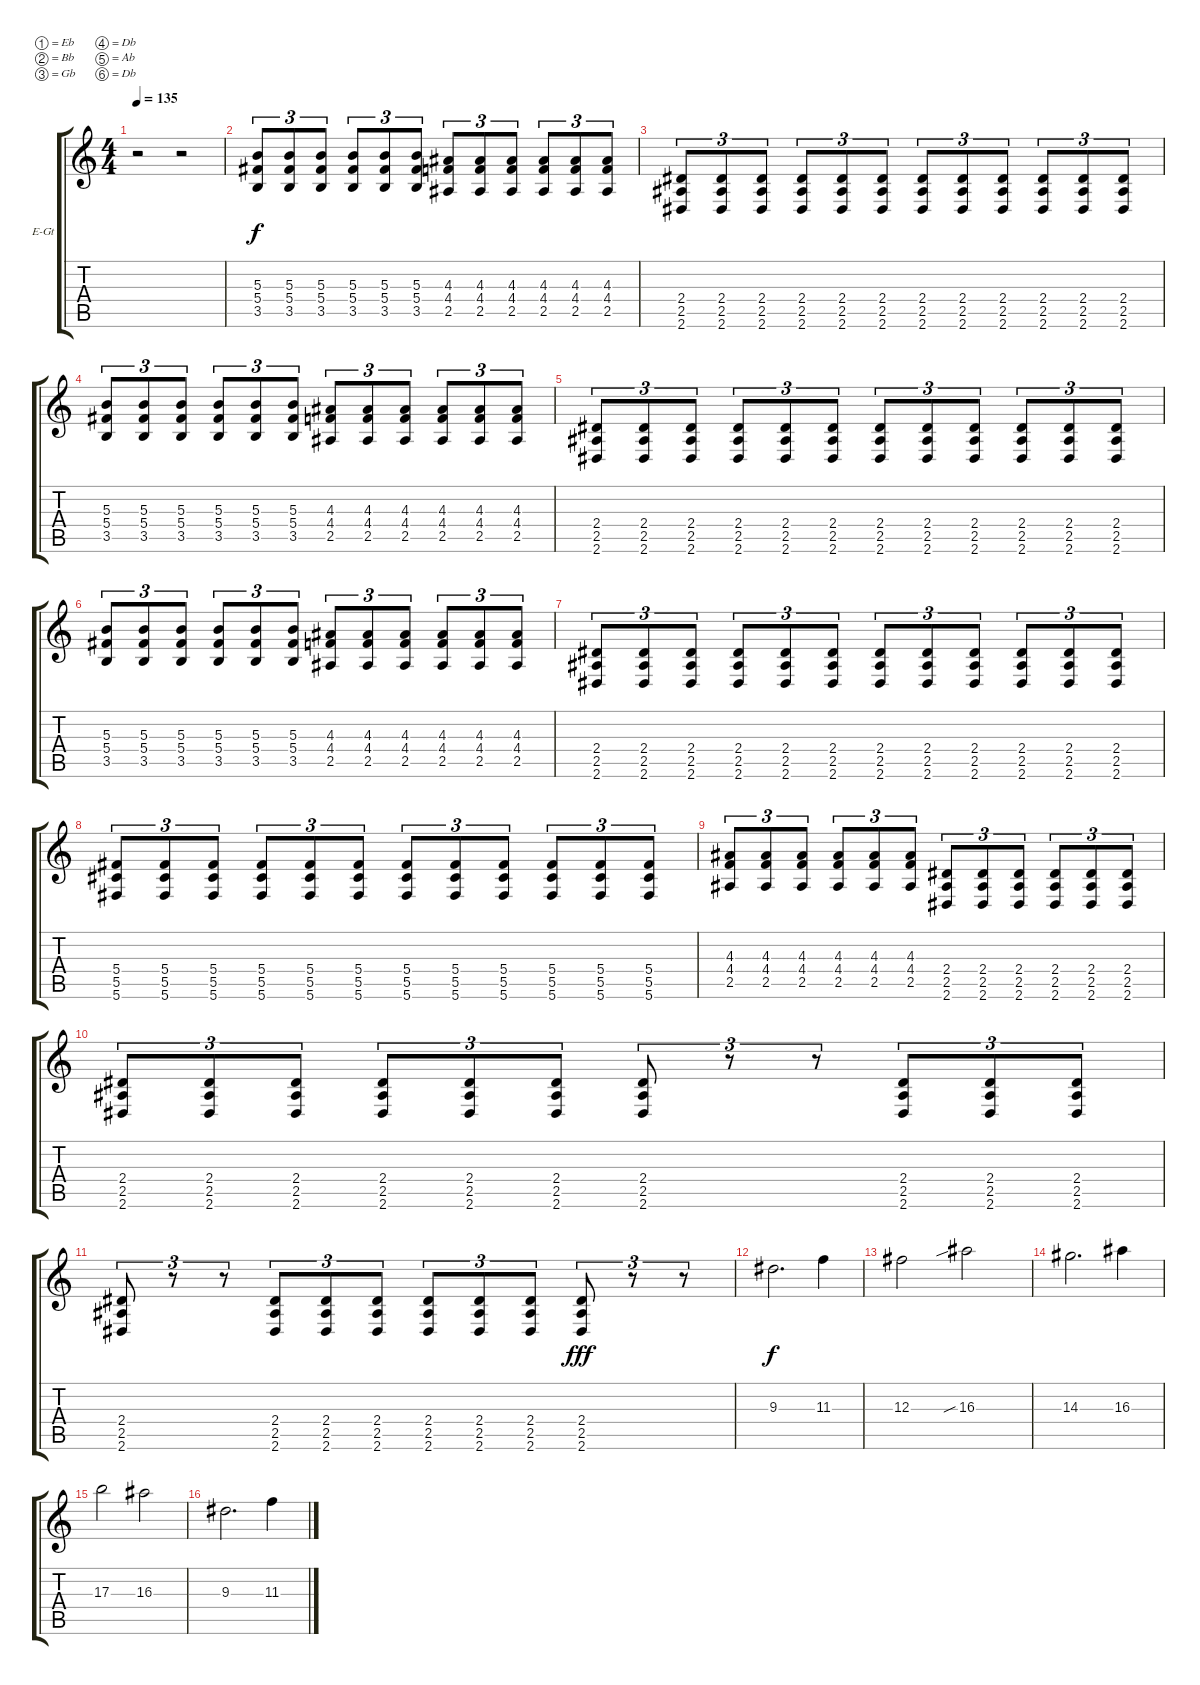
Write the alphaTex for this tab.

\bracketExtendMode groupsimilarinstruments
\firstSystemTrackNameOrientation horizontal
\otherSystemsTrackNameOrientation horizontal
\track ("Gtr.1 - Brad Delson" "E-Gt") {instrument distortionguitar}
\staff {score tabs}
\tuning (Eb4 Bb3 Gb3 Db3 Ab2 Db2)
\ts (4 4)
\tempo 135
\clef g2
\ks c
r.2{dy f} r.2 |
(5.3 5.4 3.5).8{tu (3 2)} (5.3 5.4 3.5).8{tu (3 2)} (5.3 5.4 3.5).8{tu (3 2)} (5.3 5.4 3.5).8{tu (3 2)} (5.3 5.4 3.5).8{tu (3 2)} (5.3 5.4 3.5).8{tu (3 2)} (4.3 4.4 2.5).8{tu (3 2)} (4.3 4.4 2.5).8{tu (3 2)} (4.3 4.4 2.5).8{tu (3 2)} (4.3 4.4 2.5).8{tu (3 2)} (4.3 4.4 2.5).8{tu (3 2)} (4.3 4.4 2.5).8{tu (3 2)} |
(2.4 2.5 2.6).8{tu (3 2)} (2.4 2.5 2.6).8{tu (3 2)} (2.4 2.5 2.6).8{tu (3 2)} (2.4 2.5 2.6).8{tu (3 2)} (2.4 2.5 2.6).8{tu (3 2)} (2.4 2.5 2.6).8{tu (3 2)} (2.4 2.5 2.6).8{tu (3 2)} (2.4 2.5 2.6).8{tu (3 2)} (2.4 2.5 2.6).8{tu (3 2)} (2.4 2.5 2.6).8{tu (3 2)} (2.4 2.5 2.6).8{tu (3 2)} (2.4 2.5 2.6).8{tu (3 2)} |
(5.3 5.4 3.5).8{tu (3 2)} (5.3 5.4 3.5).8{tu (3 2)} (5.3 5.4 3.5).8{tu (3 2)} (5.3 5.4 3.5).8{tu (3 2)} (5.3 5.4 3.5).8{tu (3 2)} (5.3 5.4 3.5).8{tu (3 2)} (4.3 4.4 2.5).8{tu (3 2)} (4.3 4.4 2.5).8{tu (3 2)} (4.3 4.4 2.5).8{tu (3 2)} (4.3 4.4 2.5).8{tu (3 2)} (4.3 4.4 2.5).8{tu (3 2)} (4.3 4.4 2.5).8{tu (3 2)} |
(2.4 2.5 2.6).8{tu (3 2)} (2.4 2.5 2.6).8{tu (3 2)} (2.4 2.5 2.6).8{tu (3 2)} (2.4 2.5 2.6).8{tu (3 2)} (2.4 2.5 2.6).8{tu (3 2)} (2.4 2.5 2.6).8{tu (3 2)} (2.4 2.5 2.6).8{tu (3 2)} (2.4 2.5 2.6).8{tu (3 2)} (2.4 2.5 2.6).8{tu (3 2)} (2.4 2.5 2.6).8{tu (3 2)} (2.4 2.5 2.6).8{tu (3 2)} (2.4 2.5 2.6).8{tu (3 2)} |
(5.3 5.4 3.5).8{tu (3 2)} (5.3 5.4 3.5).8{tu (3 2)} (5.3 5.4 3.5).8{tu (3 2)} (5.3 5.4 3.5).8{tu (3 2)} (5.3 5.4 3.5).8{tu (3 2)} (5.3 5.4 3.5).8{tu (3 2)} (4.3 4.4 2.5).8{tu (3 2)} (4.3 4.4 2.5).8{tu (3 2)} (4.3 4.4 2.5).8{tu (3 2)} (4.3 4.4 2.5).8{tu (3 2)} (4.3 4.4 2.5).8{tu (3 2)} (4.3 4.4 2.5).8{tu (3 2)} |
(2.4 2.5 2.6).8{tu (3 2)} (2.4 2.5 2.6).8{tu (3 2)} (2.4 2.5 2.6).8{tu (3 2)} (2.4 2.5 2.6).8{tu (3 2)} (2.4 2.5 2.6).8{tu (3 2)} (2.4 2.5 2.6).8{tu (3 2)} (2.4 2.5 2.6).8{tu (3 2)} (2.4 2.5 2.6).8{tu (3 2)} (2.4 2.5 2.6).8{tu (3 2)} (2.4 2.5 2.6).8{tu (3 2)} (2.4 2.5 2.6).8{tu (3 2)} (2.4 2.5 2.6).8{tu (3 2)} |
(5.4 5.5 5.6).8{tu (3 2)} (5.4 5.5 5.6).8{tu (3 2)} (5.4 5.5 5.6).8{tu (3 2)} (5.4 5.5 5.6).8{tu (3 2)} (5.4 5.5 5.6).8{tu (3 2)} (5.4 5.5 5.6).8{tu (3 2)} (5.4 5.5 5.6).8{tu (3 2)} (5.4 5.5 5.6).8{tu (3 2)} (5.4 5.5 5.6).8{tu (3 2)} (5.4 5.5 5.6).8{tu (3 2)} (5.4 5.5 5.6).8{tu (3 2)} (5.4 5.5 5.6).8{tu (3 2)} |
(4.3 4.4 2.5).8{tu (3 2)} (4.3 4.4 2.5).8{tu (3 2)} (4.3 4.4 2.5).8{tu (3 2)} (4.3 4.4 2.5).8{tu (3 2)} (4.3 4.4 2.5).8{tu (3 2)} (4.3 4.4 2.5).8{tu (3 2)} (2.4 2.5 2.6).8{tu (3 2)} (2.4 2.5 2.6).8{tu (3 2)} (2.4 2.5 2.6).8{tu (3 2)} (2.4 2.5 2.6).8{tu (3 2)} (2.4 2.5 2.6).8{tu (3 2)} (2.4 2.5 2.6).8{tu (3 2)} |
(2.4 2.5 2.6).8{tu (3 2)} (2.4 2.5 2.6).8{tu (3 2)} (2.4 2.5 2.6).8{tu (3 2)} (2.4 2.5 2.6).8{tu (3 2)} (2.4 2.5 2.6).8{tu (3 2)} (2.4 2.5 2.6).8{tu (3 2)} (2.4 2.5 2.6).8{tu (3 2)} r.8{tu (3 2)} r.8{tu (3 2)} (2.4 2.5 2.6).8{tu (3 2)} (2.4 2.5 2.6).8{tu (3 2)} (2.4 2.5 2.6).8{tu (3 2)} |
(2.4 2.5 2.6).8{tu (3 2)} r.8{tu (3 2)} r.8{tu (3 2)} (2.4 2.5 2.6).8{tu (3 2)} (2.4 2.5 2.6).8{tu (3 2)} (2.4 2.5 2.6).8{tu (3 2)} (2.4 2.5 2.6).8{tu (3 2)} (2.4 2.5 2.6).8{tu (3 2)} (2.4 2.5 2.6).8{tu (3 2)} (2.4 2.5 2.6).8{tu (3 2) dy fff} r.8{tu (3 2)} r.8{tu (3 2)} |
9.3.2{d dy f} 11.3.4 |
12.3.2 16.3{sib}.2 |
14.3.2{d} 16.3.4 |
17.3.2 16.3.2 |
9.3.2{d} 11.3.4
